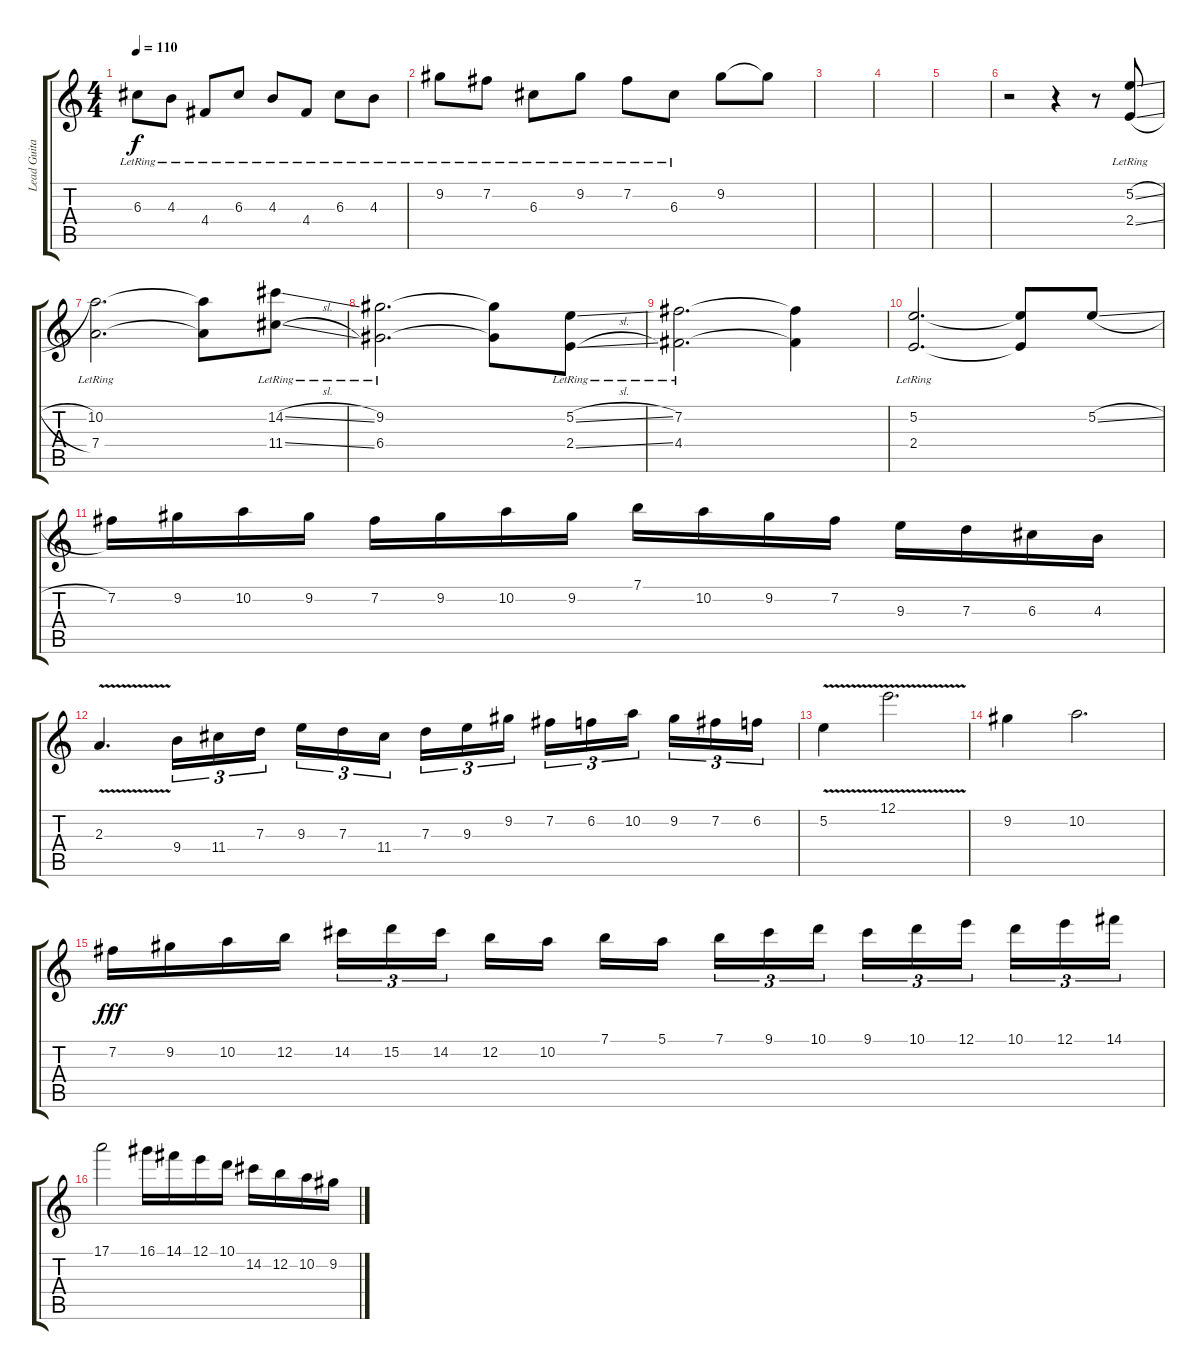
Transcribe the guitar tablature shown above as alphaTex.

\track ("Lead Guitar" "Lead Guita") {instrument distortionguitar}
\staff {score tabs}
\tuning (E4 B3 G3 D3 A2 D2) {hide}
\ts (4 4)
\tempo 110
\clef g2
\ks c
6.3{lr}.8{dy f volume 7} 4.3{lr}.8 4.4{lr}.8 6.3{lr}.8 4.3{lr}.8 4.4{lr}.8 6.3{lr}.8 4.3{lr}.8 |
9.2{lr}.8 7.2{lr}.8 6.3{lr}.8 9.2{lr}.8 7.2{lr}.8 6.3{lr}.8 9.2.8 9.2{t}.8 |
|
|
|
r.2{volume 16 instrument distortionguitar} r.4 r.8 (5.2{sl lr} 2.4{sl lr}).8 |
(10.2{lr} 7.4{lr}).2{d} (10.2{t} 7.4{t}).8 (14.2{sl lr} 11.4{sl lr}).8 |
(9.2{lr} 6.4{lr}).2{d} (9.2{t} 6.4{t}).8 (5.2{sl lr} 2.4{sl lr}).8 |
(7.2{lr} 4.4{lr}).2{d} (7.2{t} 4.4{t}).4 |
(5.2{lr} 2.4{lr}).2{d} (5.2{t} 2.4{t}).8 5.2{sl}.8 |
7.2.16{volume 16} 9.2.16 10.2.16 9.2.16 7.2.16 9.2.16 10.2.16 9.2.16 7.1.16 10.2.16 9.2.16 7.2.16 9.3.16 7.3.16 6.3.16 4.3.16 |
2.3{v}.4{d} 9.4.16{tu (3 2)} 11.4.16{tu (3 2)} 7.3.16{tu (3 2)} 9.3.16{tu (3 2)} 7.3.16{tu (3 2)} 11.4.16{tu (3 2) beam splitsecondary} 7.3.16{tu (3 2)} 9.3.16{tu (3 2)} 9.2.16{tu (3 2)} 7.2.16{tu (3 2)} 6.2.16{tu (3 2)} 10.2.16{tu (3 2) beam splitsecondary} 9.2.16{tu (3 2)} 7.2.16{tu (3 2)} 6.2.16{tu (3 2)} |
5.2{v}.4 12.1{v}.2{d} |
9.2.4 10.2.2{d} |
7.2.16{dy fff} 9.2.16 10.2.16 12.2.16 14.2.16{tu (3 2)} 15.2.16{tu (3 2)} 14.2.16{tu (3 2) beam splitsecondary} 12.2.16 10.2.16 7.1.16 5.1.16{beam splitsecondary} 7.1.16{tu (3 2)} 9.1.16{tu (3 2)} 10.1.16{tu (3 2)} 9.1.16{tu (3 2)} 10.1.16{tu (3 2)} 12.1.16{tu (3 2) beam splitsecondary} 10.1.16{tu (3 2)} 12.1.16{tu (3 2)} 14.1.16{tu (3 2)} |
17.1.2 16.1.16 14.1.16 12.1.16 10.1.16 14.2.16 12.2.16 10.2.16 9.2.16
